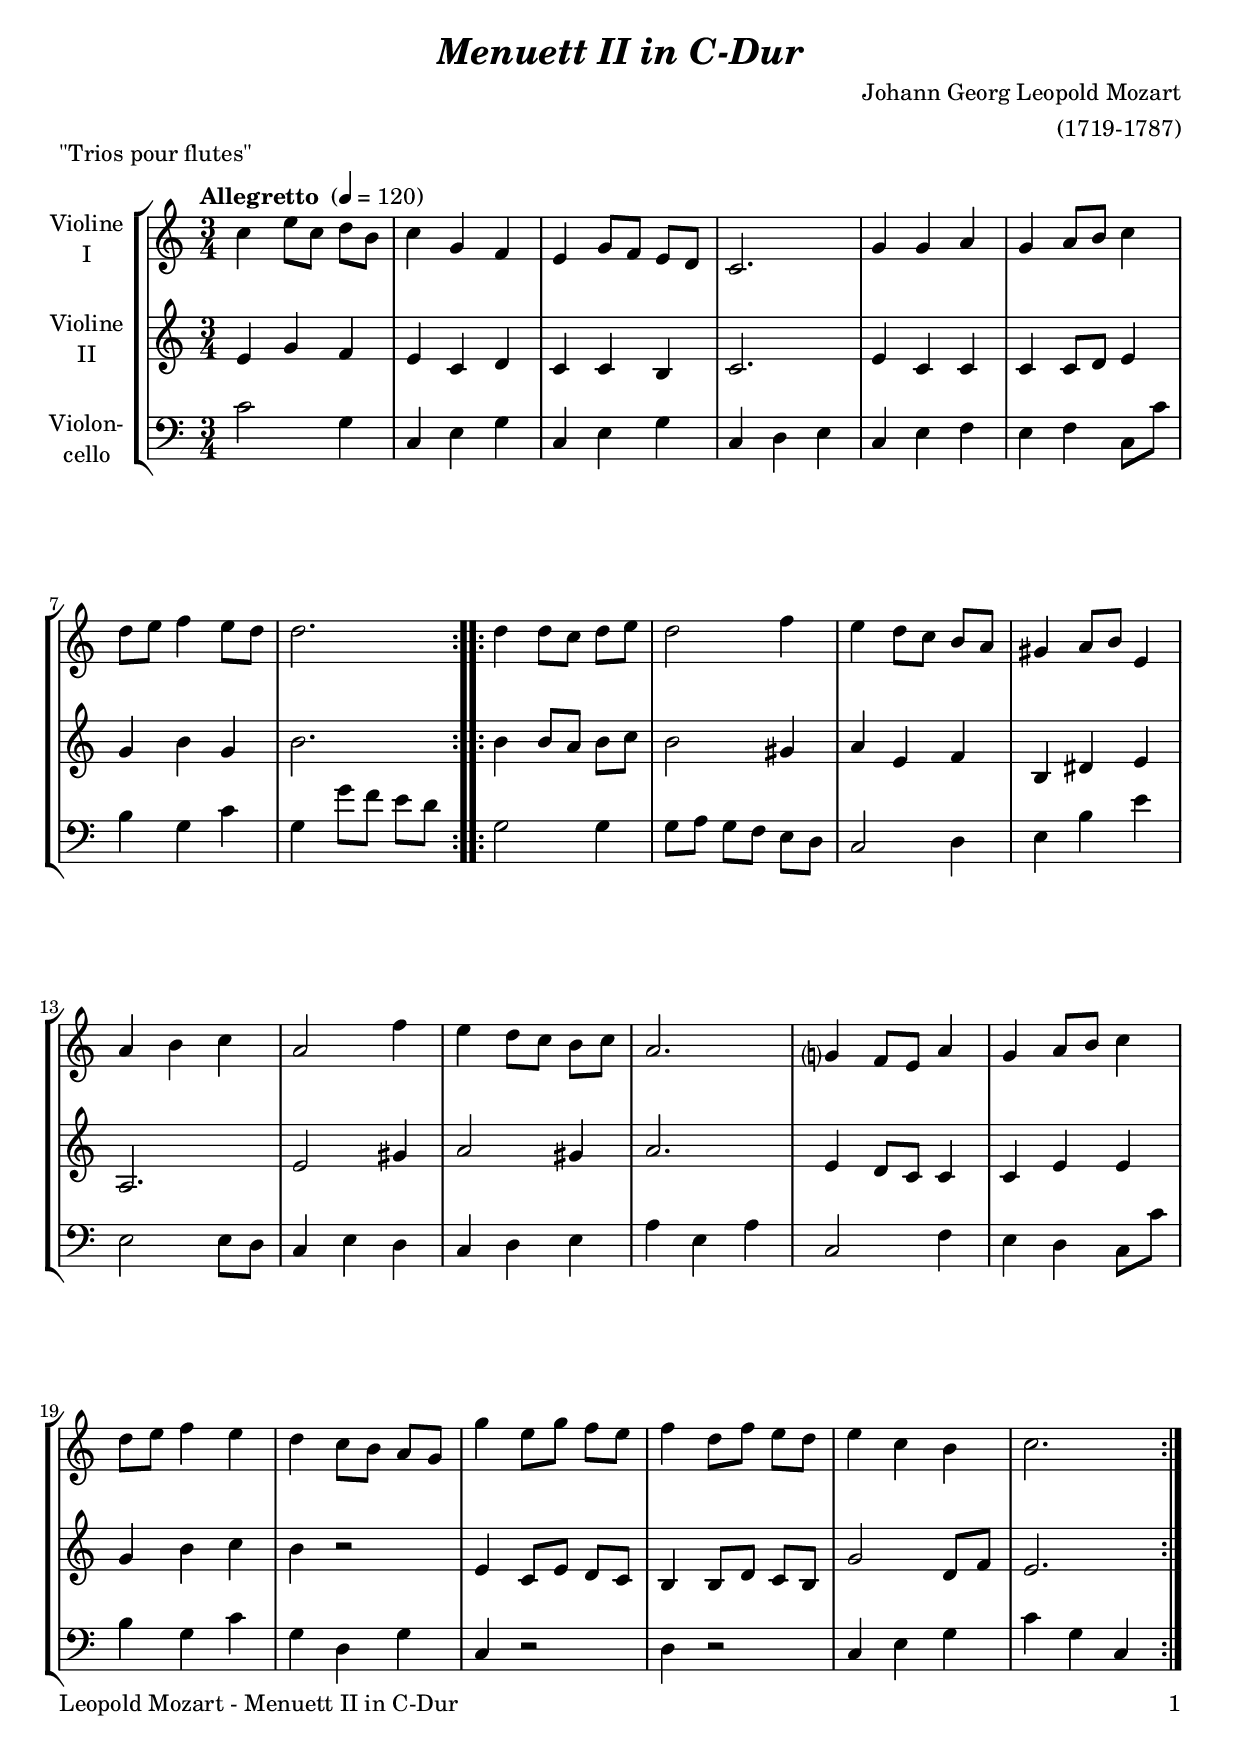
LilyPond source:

\version "2.24.1"
\include "deutsch.ly"

#(set-global-staff-size 20)

\header {
  title     = \markup \bold \italic "Menuett II in C-Dur"
  composer  = "Johann Georg Leopold Mozart"
  arranger  = "(1719-1787)"
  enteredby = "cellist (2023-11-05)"
  piece     = "\"Trios pour flutes\""
}

voiceconsts = {
 \key c \major
 \time 3/4
 \clef "treble"
% \numericTimeSignature
 \compressEmptyMeasures
  % Set default beaming for all staves
 \set Timing.beamExceptions = #'()
 \set Timing.baseMoment     = #(ly:make-moment 1 4)
 \set Timing.beatStructure  = #'(1 1 1)
 \tempo "Allegretto " 4=120
}

mivl = "violin"
miba = "cello"

va = \relative c'' {
  \voiceconsts

  \repeat volta 2 {
    c4 e8 c d h
    c4 g f
    e g8 f e d
    c2.

    g'4 g a
    g a8 h c4
    d8 e f4 e8 d
    d2.
  }

  \repeat volta 2 {
    d4 d8 c d e
    d2 f4
    e d8 c h a
    gis4 a8 h e,4

    a h c
    a2 f'4
    e d8 c h c
    a2.

    g?4 f8 e a4
    g a8 h c4
    d8 e f4 e
    d c8 h a g

    g'4 e8 g f e
    f4 d8 f e d
    e4 c h
    c2.
  }
}

vb = \relative c' {
  \voiceconsts
  
  \repeat volta 2 {
    e4 g f
    e c d
    c c h
    c2.

    e4 c c
    c c8 d e4
    g h g
    h2.
  }

  \repeat volta 2 {
    h4 h8 a h c
    h2 gis4
    a e f
    h, dis e

    a,2.
    e'2 gis4
    a2 gis4
    a2.

    e4 d8 c c4
    c e e
    g h c
    h r2

    e,4 c8 e d c
    h4 h8 d c h
    g'2 d8 f
    e2.
  }
}

vc = \relative c' {
  \voiceconsts
  \clef "bass"
  
  \repeat volta 2 {
    c2 g4
    c, e g
    c, e g
    c, d e

    c e f
    e f c8 c'
    h4 g c
    g g'8 f e d
  }

  \repeat volta 2 {
    g,2 g4
    g8 a g f e d
    c2 d4
    e h' e

    e,2 e8 d
    c4 e d
    c d e
    a e a

    c,2 f4
    e d c8 c'
    h4 g c
    g d g

    c, r2
    d4 r2
    c4 e g
    c g c,
  }
}


music = \new StaffGroup <<
      \new Staff {
        \set Staff.midiInstrument = \mivl
        \set Staff.instrumentName = \markup \center-column { "Violine" "I" }
        \transpose c c { \va }
      }
      
      \new Staff {
        \set Staff.midiInstrument = \mivl
        \set Staff.instrumentName = \markup \center-column { "Violine" "II" }
        \transpose c c { \vb }
      }
      
      \new Staff {
        \set Staff.midiInstrument = \miba
        \set Staff.instrumentName = \markup \center-column { "Violon-" "cello" }
        \transpose c c { \vc }
      }
>>

\book {
  \paper {
    print-page-number = ##t
    print-first-page-number = ##t
    ragged-last-bottom = ##f
    oddHeaderMarkup = \markup \null
    evenHeaderMarkup = \markup \null
    oddFooterMarkup = \markup {
      \fill-line {
        \if \should-print-page-number
        "Leopold Mozart - Menuett II in C-Dur" \fromproperty #'page:page-number-string
      }
    }
    evenFooterMarkup = \oddFooterMarkup
  } \score {
    \music
    \layout {}
  }

  \score {
    \unfoldRepeats \music

    \midi {
      \context {
        \Score
      }
    }
  }
}